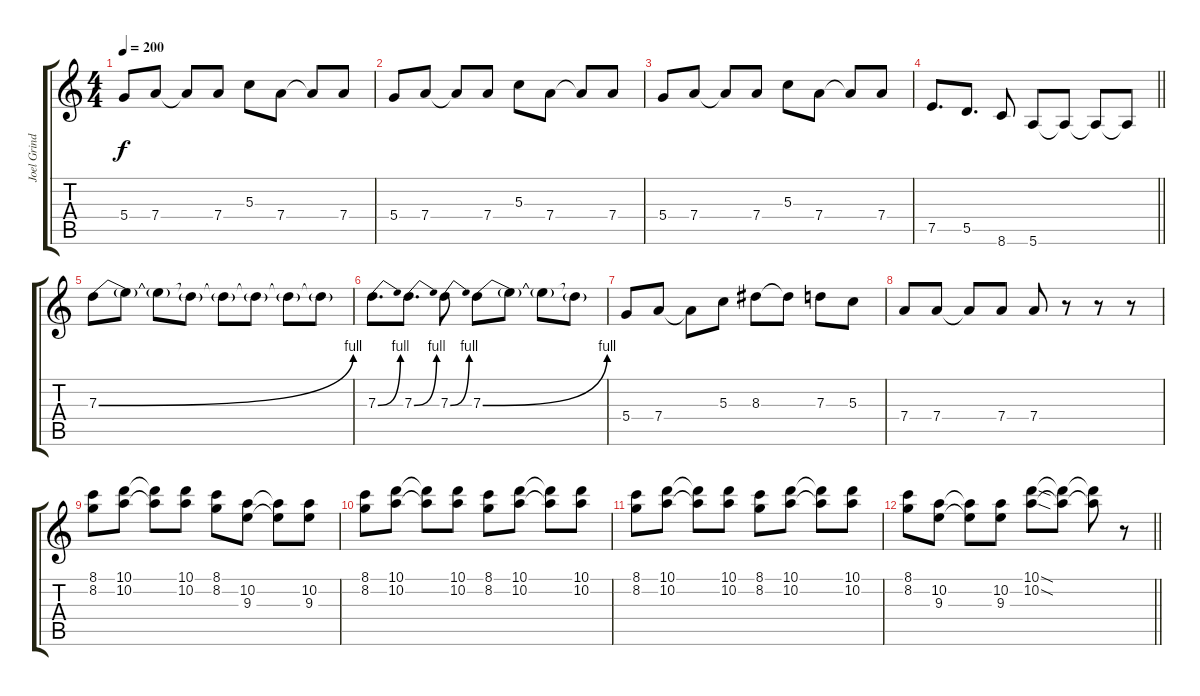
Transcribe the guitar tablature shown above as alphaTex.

\track ("Joel Grind (lead)" "Joel Grind") {instrument overdrivenguitar}
\staff {score tabs}
\tuning (E4 B3 G3 D3 A2 E2) {hide}
\ts (4 4)
\tempo 200
\clef g2
\ks c
5.4.8{dy f} 7.4.8 7.4{t}.8 7.4.8 5.3.8 7.4.8 7.4{t}.8 7.4.8 |
5.4.8 7.4.8 7.4{t}.8 7.4.8 5.3.8 7.4.8 7.4{t}.8 7.4.8 |
5.4.8 7.4.8 7.4{t}.8 7.4.8 5.3.8 7.4.8 7.4{t}.8 7.4.8 |
\barLineRight lightlight
7.5.8{d} 5.5.8{d} 8.6.8 5.6.8 5.6{t}.8 5.6{t}.8 5.6{t}.8 |
7.3{be (bend 0 0 60 4)}.8 7.3{t}.8 7.3{t}.8 7.3{t}.8 7.3{t}.8 7.3{t}.8 7.3{t}.8 7.3{t}.8 |
7.3{be (bend 0 0 60 4)}.8{d} 7.3{be (bend 0 0 60 4)}.8{d} 7.3{be (bend 0 0 60 4)}.8 7.3{be (bend 0 0 60 4)}.8 7.3{t}.8 7.3{t}.8 7.3{t}.8 |
5.4.8 7.4.8 7.4{t}.8 5.3.8 8.3.8 8.3{t}.8 7.3.8 5.3.8 |
7.4.8 7.4.8 7.4{t}.8 7.4.8 7.4.8 r.8 r.8 r.8 |
(8.1 8.2).8 (10.1 10.2).8 (10.1{t} 10.2{t}).8 (10.1 10.2).8 (8.1 8.2).8 (10.2 9.3).8 (10.2{t} 9.3{t}).8 (10.2 9.3).8 |
(8.1 8.2).8 (10.1 10.2).8 (10.1{t} 10.2{t}).8 (10.1 10.2).8 (8.1 8.2).8 (10.1 10.2).8 (10.1{t} 10.2{t}).8 (10.1 10.2).8 |
(8.1 8.2).8 (10.1 10.2).8 (10.1{t} 10.2{t}).8 (10.1 10.2).8 (8.1 8.2).8 (10.1 10.2).8 (10.1{t} 10.2{t}).8 (10.1 10.2).8 |
\barLineRight lightlight
(8.1 8.2).8 (10.2 9.3).8 (10.2{t} 9.3{t}).8 (10.2 9.3).8 (10.1{sod} 10.2{sod}).8 (10.1{t} 10.2{t}).8 (10.1{t} 10.2{t}).8 r.8
